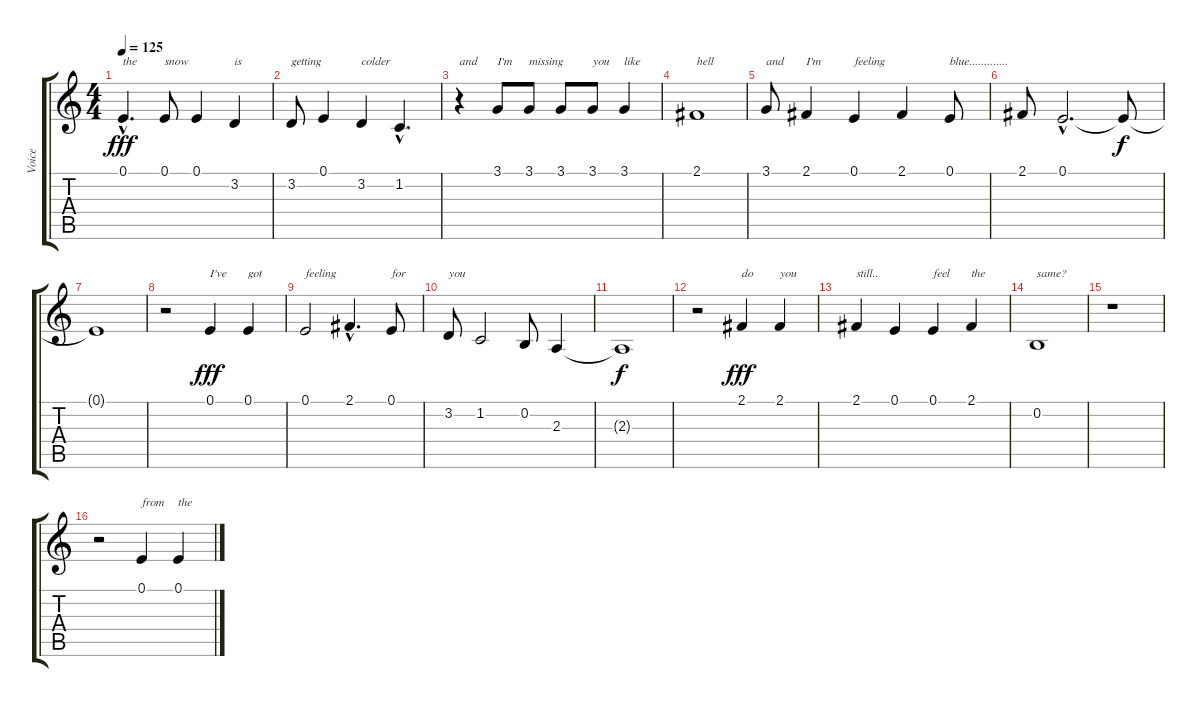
\track ("Voice" "Voice") {instrument oboe}
\staff {score tabs}
\tuning (E4 B3 G3 D3 A2 E2) {hide}
\ts (4 4)
\tempo 125
\clef g2
\ks c
0.1{hac}.4{d txt "the" dy fff} 0.1.8{txt "snow"} 0.1.4 3.2.4{txt "is"} |
3.2.8{txt "getting"} 0.1.4 3.2.4{txt "colder"} 1.2{hac}.4{d} |
r.4{txt "and"} 3.1.8{txt "I'm"} 3.1.8{txt "missing"} 3.1.8 3.1.8{txt "you"} 3.1.4{txt "like"} |
2.1.1{txt "hell"} |
3.1.8{txt "and"} 2.1.4{txt "I'm"} 0.1.4{txt "feeling"} 2.1.4 0.1.8{txt "blue............."} |
2.1.8 0.1{hac}.2{d} 0.1{t}.8{dy f} |
0.1{t}.1 |
r.2 0.1.4{txt "I've" dy fff} 0.1.4{txt "got"} |
0.1.2{txt "feeling"} 2.1{hac}.4{d} 0.1.8{txt "for"} |
3.2.8{txt "you"} 1.2.2 0.2.8 2.3.4 |
2.3{t}.1{dy f} |
r.2 2.1.4{txt "do" dy fff} 2.1.4{txt "you"} |
2.1.4{txt "still.."} 0.1.4 0.1.4{txt "feel"} 2.1.4{txt "the"} |
0.2.1{txt "same?"} |
r.1 |
r.2 0.1.4{txt "from"} 0.1.4{txt "the"}
